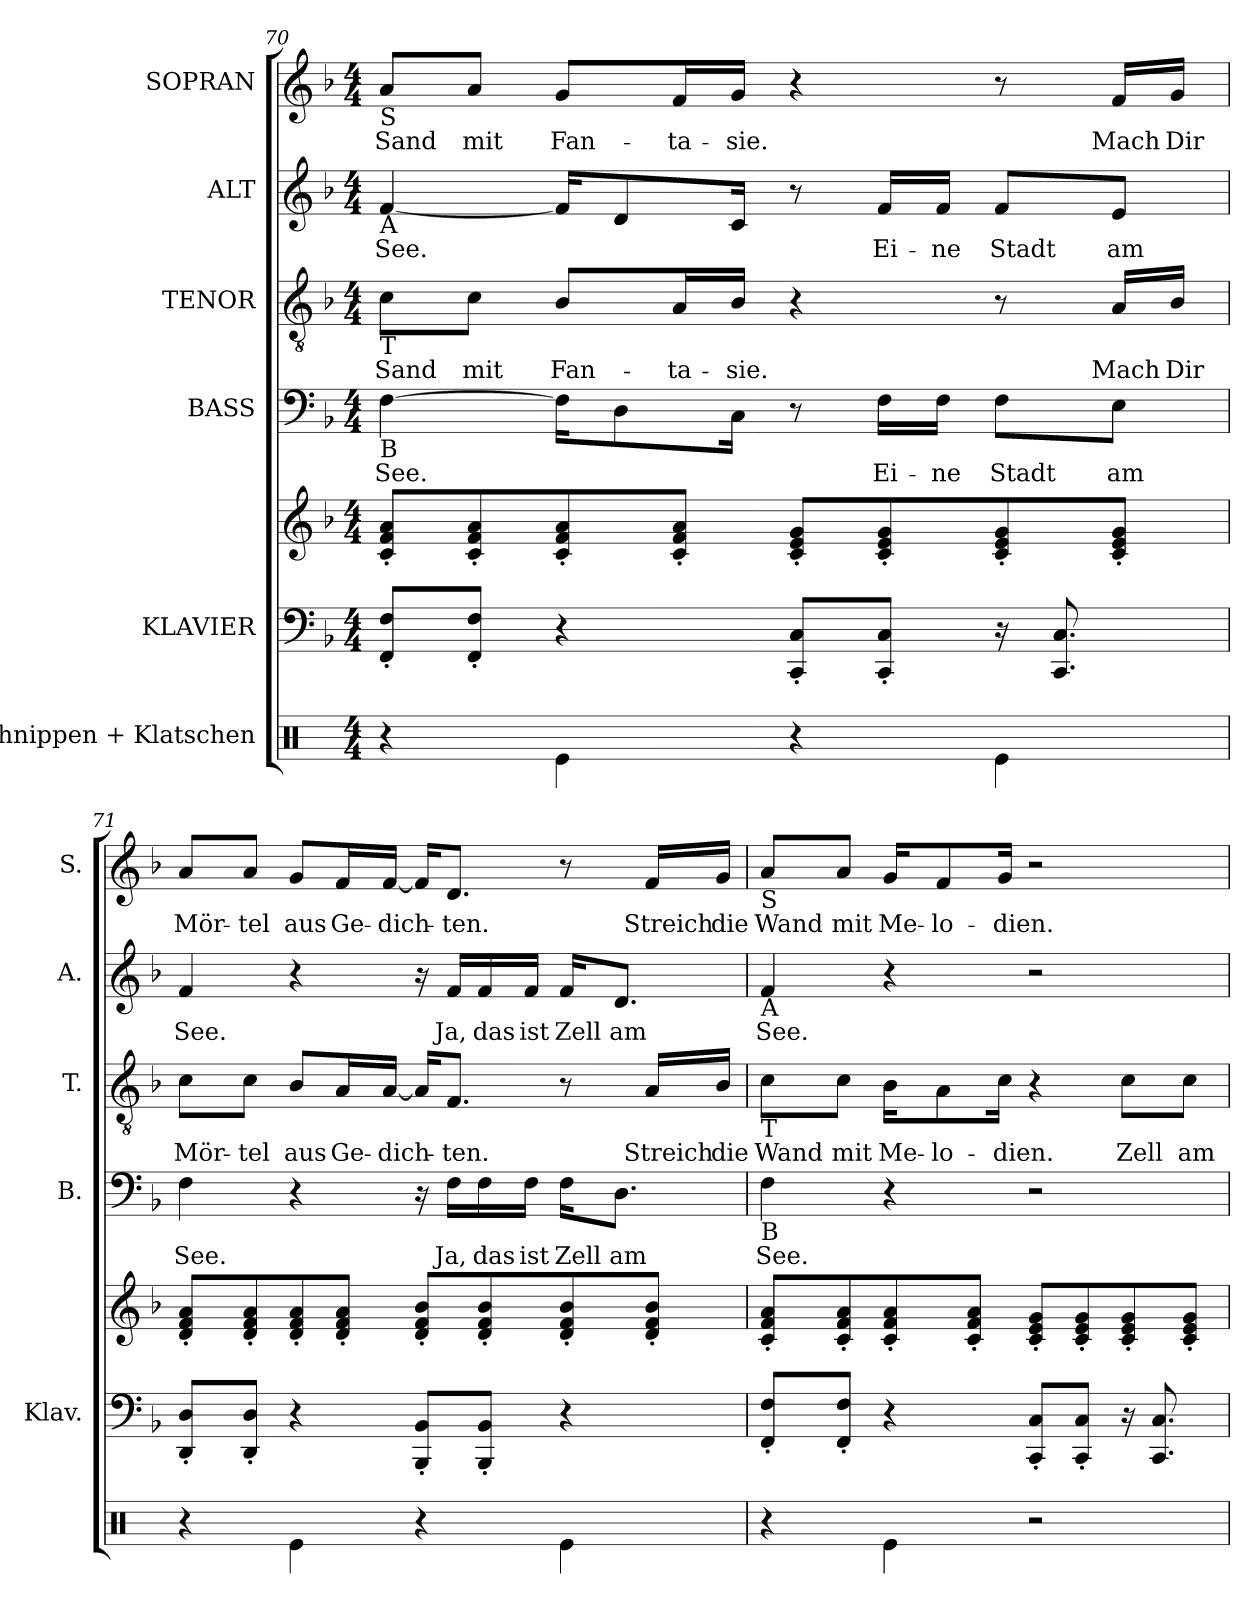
**kern	**kern	**kern	**kern	**text	**kern	**text	**kern	**text	**kern	**text
*part6	*part5	*part5	*part4	*part4	*part3	*part3	*part2	*part2	*part1	*part1
*staff7	*staff6	*staff5	*staff4	*staff4	*staff3	*staff3	*staff2	*staff2	*staff1	*staff1
*I"Schnippen + Klatschen	*I"KLAVIER	*	*I"BASS	*	*I"TENOR	*	*I"ALT	*	*I"SOPRAN	*
*	*I'Klav.	*	*I'B.	*	*I'T.	*	*I'A.	*	*I'S.	*
!!LO:LB:g=z
*clefX	*clefF4	*clefG2	*clefF4	*	*clefGv2	*	*clefG2	*	*clefG2	*
*	*	*	*	*	*ITrd7c12	*	*	*	*	*
*k[]	*k[b-]	*k[b-]	*k[b-]	*	*k[b-]	*	*k[b-]	*	*k[b-]	*
*C:	*d:	*d:	*d:	*	*d:	*	*d:	*	*d:	*
*M4/4	*M4/4	*M4/4	*M4/4	*	*M4/4	*	*M4/4	*	*M4/4	*
=70	=70	=70	=70	=70	=70	=70	=70	=70	=70	=70
!	!	!	!	!LO:LY:b:color=#000000	!	!	!	!	!	!
!	!	!	!	!	!	!LO:LY:b:color=#000000	!	!	!	!
!	!	!	!	!	!	!	!	!LO:LY:b:color=#000000	!	!
!	!	!	!	!	!	!	!	!	!LO:TX:b:t=S	!
!	!	!	!	!	!	!	!LO:TX:b:t=A	!	!	!
!	!	!	!	!	!LO:TX:b:t=T	!	!	!	!	!
!	!	!	!LO:TX:b:t=B	!	!	!	!	!	!	!
!	!	!	!	!	!	!	!	!	!	!LO:LY:b:color=#000000
4r	8FFi/' 8Fi'L	8ci/' 8fi' 8ai'L	[>4Fi\	See.	8Ci\L	Sand	[<4fi/	See.	8ai/L	Sand
!	!	!	!	!	!	!LO:LY:b:color=#000000	!	!	!	!
!	!	!	!	!	!	!	!	!	!	!LO:LY:b:color=#000000
.	8FFi/' 8Fi'J	8ci/' 8fi' 8ai'	.	.	8Ci\J	mit	.	.	8ai/J	mit
!	!	!	!	!	!	!LO:LY:b:color=#000000	!	!	!	!
!	!	!	!	!	!	!	!	!	!	!LO:LY:b:color=#000000
4Rei\	4r	8ci/' 8fi' 8ai'	16Fi\KL]	.	8BB-i/L	Fan-	16fi/KL]	.	8gi/L	Fan-
.	.	.	8Di\	.	.	.	8di/	.	.	.
!	!	!	!	!	!	!LO:LY:b:color=#000000	!	!	!	!
!	!	!	!	!	!	!	!	!	!	!LO:LY:b:color=#000000
.	.	8ci/' 8fi' 8ai'J	.	.	16AAi/L	-ta-	.	.	16fi/L	-ta-
!	!	!	!	!	!	!LO:LY:b:color=#000000	!	!	!	!
!	!	!	!	!	!	!	!	!	!	!LO:LY:b:color=#000000
.	.	.	16Ci\Jk	.	16BB-i/JJ	-sie.	16ci/Jk	.	16gi/JJ	-sie.
4r	8CCi/' 8Ci'L	8ci/' 8ei' 8gi'L	8r	.	4r	.	8r	.	4r	.
!	!	!	!	!LO:LY:b:color=#000000	!	!	!	!	!	!
!	!	!	!	!	!	!	!	!LO:LY:b:color=#000000	!	!
.	8CCi/' 8Ci'J	8ci/' 8ei' 8gi'	16Fi\LL	Ei-	.	.	16fi/LL	Ei-	.	.
!	!	!	!	!LO:LY:b:color=#000000	!	!	!	!	!	!
!	!	!	!	!	!	!	!	!LO:LY:b:color=#000000	!	!
.	.	.	16Fi\JJ	-ne	.	.	16fi/JJ	-ne	.	.
!	!	!	!	!LO:LY:b:color=#000000	!	!	!	!	!	!
!	!	!	!	!	!	!	!	!LO:LY:b:color=#000000	!	!
4Rei\	16r	8ci/' 8ei' 8gi'	8Fi\L	Stadt	8r	.	8fi/L	Stadt	8r	.
.	8.CCi/ 8.Ci	.	.	.	.	.	.	.	.	.
!	!	!	!	!LO:LY:b:color=#000000	!	!	!	!	!	!
!	!	!	!	!	!	!LO:LY:b:color=#000000	!	!	!	!
!	!	!	!	!	!	!	!	!LO:LY:b:color=#000000	!	!
!	!	!	!	!	!	!	!	!	!	!LO:LY:b:color=#000000
.	.	8ci/' 8ei' 8gi'J	8Ei\J	am	16AAi/LL	Mach	8ei/J	am	16fi/LL	Mach
!	!	!	!	!	!	!LO:LY:b:color=#000000	!	!	!	!
!	!	!	!	!	!	!	!	!	!	!LO:LY:b:color=#000000
.	.	.	.	.	16BB-i/JJ	Dir	.	.	16gi/JJ	Dir
=71	=71	=71	=71	=71	=71	=71	=71	=71	=71	=71
!	!	!	!	!LO:LY:b:color=#000000	!	!	!	!	!	!
!	!	!	!	!	!	!LO:LY:b:color=#000000	!	!	!	!
!	!	!	!	!	!	!	!	!LO:LY:b:color=#000000	!	!
!	!	!	!	!	!	!	!	!	!	!LO:LY:b:color=#000000
4r	8DDi/' 8Di'L	8di/' 8fi' 8ai'L	4Fi\	See.	8Ci\L	Mör-	4fi/	See.	8ai/L	Mör-
!	!	!	!	!	!	!LO:LY:b:color=#000000	!	!	!	!
!	!	!	!	!	!	!	!	!	!	!LO:LY:b:color=#000000
.	8DDi/' 8Di'J	8di/' 8fi' 8ai'	.	.	8Ci\J	-tel	.	.	8ai/J	-tel
!	!	!	!	!	!	!LO:LY:b:color=#000000	!	!	!	!
!	!	!	!	!	!	!	!	!	!	!LO:LY:b:color=#000000
4Rei\	4r	8di/' 8fi' 8ai'	4r	.	8BB-i/L	aus	4r	.	8gi/L	aus
!	!	!	!	!	!	!LO:LY:b:color=#000000	!	!	!	!
!	!	!	!	!	!	!	!	!	!	!LO:LY:b:color=#000000
.	.	8di/' 8fi' 8ai'J	.	.	16AAi/L	Ge-	.	.	16fi/L	Ge-
!	!	!	!	!	!	!LO:LY:b:color=#000000	!	!	!	!
!	!	!	!	!	!	!	!	!	!	!LO:LY:b:color=#000000
.	.	.	.	.	[<16AAi/JJ	-dich-	.	.	[<16fi/JJ	-dich-
4r	8BBB-i/' 8BB-i'L	8di/' 8fi' 8b-i'L	16r	.	16AAi/KL]	.	16r	.	16fi/KL]	.
!	!	!	!	!LO:LY:b:color=#000000	!	!	!	!	!	!
!	!	!	!	!	!	!LO:LY:b:color=#000000	!	!	!	!
!	!	!	!	!	!	!	!	!LO:LY:b:color=#000000	!	!
!	!	!	!	!	!	!	!	!	!	!LO:LY:b:color=#000000
.	.	.	16Fi\LL	Ja,	8.FFi/J	-ten.	16fi/LL	Ja,	8.di/J	-ten.
!	!	!	!	!LO:LY:b:color=#000000	!	!	!	!	!	!
!	!	!	!	!	!	!	!	!LO:LY:b:color=#000000	!	!
.	8BBB-i/' 8BB-i'J	8di/' 8fi' 8b-i'	16Fi\	das	.	.	16fi/	das	.	.
!	!	!	!	!LO:LY:b:color=#000000	!	!	!	!	!	!
!	!	!	!	!	!	!	!	!LO:LY:b:color=#000000	!	!
.	.	.	16Fi\JJ	ist	.	.	16fi/JJ	ist	.	.
!	!	!	!	!LO:LY:b:color=#000000	!	!	!	!	!	!
!	!	!	!	!	!	!	!	!LO:LY:b:color=#000000	!	!
4Rei\	4r	8di/' 8fi' 8b-i'	16Fi\KL	Zell	8r	.	16fi/KL	Zell	8r	.
!	!	!	!	!LO:LY:b:color=#000000	!	!	!	!	!	!
!	!	!	!	!	!	!	!	!LO:LY:b:color=#000000	!	!
.	.	.	8.Di\J	am	.	.	8.di/J	am	.	.
!	!	!	!	!	!	!LO:LY:b:color=#000000	!	!	!	!
!	!	!	!	!	!	!	!	!	!	!LO:LY:b:color=#000000
.	.	8di/' 8fi' 8b-i'J	.	.	16AAi/LL	Streich	.	.	16fi/LL	Streich
!	!	!	!	!	!	!LO:LY:b:color=#000000	!	!	!	!
!	!	!	!	!	!	!	!	!	!	!LO:LY:b:color=#000000
.	.	.	.	.	16BB-i/JJ	die	.	.	16gi/JJ	die
!!LO:PB:g=z
=72	=72	=72	=72	=72	=72	=72	=72	=72	=72	=72
!	!	!	!	!LO:LY:b:color=#000000	!	!	!	!	!	!
!	!	!	!	!	!	!LO:LY:b:color=#000000	!	!	!	!
!	!	!	!	!	!	!	!	!LO:LY:b:color=#000000	!	!
!	!	!	!	!	!	!	!	!	!LO:TX:b:t=S	!
!	!	!	!	!	!	!	!LO:TX:b:t=A	!	!	!
!	!	!	!	!	!LO:TX:b:t=T	!	!	!	!	!
!	!	!	!LO:TX:b:t=B	!	!	!	!	!	!	!
!	!	!	!	!	!	!	!	!	!	!LO:LY:b:color=#000000
4r	8FFi/' 8Fi'L	8ci/' 8fi' 8ai'L	4Fi\	See.	8Ci\L	Wand	4fi/	See.	8ai/L	Wand
!	!	!	!	!	!	!LO:LY:b:color=#000000	!	!	!	!
!	!	!	!	!	!	!	!	!	!	!LO:LY:b:color=#000000
.	8FFi/' 8Fi'J	8ci/' 8fi' 8ai'	.	.	8Ci\J	mit	.	.	8ai/J	mit
!	!	!	!	!	!	!LO:LY:b:color=#000000	!	!	!	!
!	!	!	!	!	!	!	!	!	!	!LO:LY:b:color=#000000
4Rei\	4r	8ci/' 8fi' 8ai'	4r	.	16BB-i\KL	Me-	4r	.	16gi/KL	Me-
!	!	!	!	!	!	!LO:LY:b:color=#000000	!	!	!	!
!	!	!	!	!	!	!	!	!	!	!LO:LY:b:color=#000000
.	.	.	.	.	8AAi\	-lo-	.	.	8fi/	-lo-
.	.	8ci/' 8fi' 8ai'J	.	.	.	.	.	.	.	.
!	!	!	!	!	!	!LO:LY:b:color=#000000	!	!	!	!
!	!	!	!	!	!	!	!	!	!	!LO:LY:b:color=#000000
.	.	.	.	.	16Ci\Jk	-dien.	.	.	16gi/Jk	-dien.
2r	8CCi/' 8Ci'L	8ci/' 8ei' 8gi'L	2r	.	4r	.	2r	.	2r	.
.	8CCi/' 8Ci'J	8ci/' 8ei' 8gi'	.	.	.	.	.	.	.	.
!	!	!	!	!	!	!LO:LY:b:color=#000000	!	!	!	!
.	16r	8ci/' 8ei' 8gi'	.	.	8Ci\L	Zell	.	.	.	.
.	8.CCi/ 8.Ci	.	.	.	.	.	.	.	.	.
!	!	!	!	!	!	!LO:LY:b:color=#000000	!	!	!	!
.	.	8ci/' 8ei' 8gi'J	.	.	8Ci\J	am	.	.	.	.
=	=	=	=	=	=	=	=	=	=	=
*-	*-	*-	*-	*-	*-	*-	*-	*-	*-	*-
